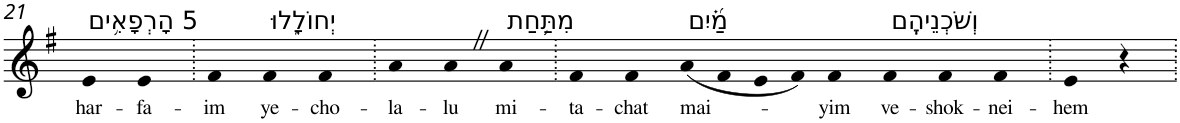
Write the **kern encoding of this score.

**kern	**text
*part1	*part1
*staff1	*staff1
*I"Piano	*
*I'Pno	*
!!LO:PB:g=z
*clefG2	*
*k[f#]	*
*G:	*
=21	=21
!LO:TX:a:t=5 הָרְפָאִ֥ים	!
!	!LO:LY:b
4e	har-
!	!LO:LY:b
4e	-fa-
=22.	=22.
!	!LO:LY:b
4f#	-im
!LO:TX:a:t=יְחוֹלָ֑לוּ	!
!	!LO:LY:b
4f#	ye-
!	!LO:LY:b
4f#	-cho-
=23.	=23.
!	!LO:LY:b
4a	-la-
!	!LO:LY:b
4aZ	-lu
!LO:TX:a:t=מִתַּ֥חַת	!
!	!LO:LY:b
4a	mi-
=24.	=24.
!	!LO:LY:b
4f#	-ta-
!	!LO:LY:b
4f#	-chat
!LO:TX:a:t=מַ֝֗יִם	!
!	!LO:LY:b
(8a	mai-
8f#	.
8e	.
8f#)	.
!	!LO:LY:b
4f#	-yim
!LO:TX:a:t=וְשֹׁכְנֵיהֶֽם	!
!	!LO:LY:b
4f#	ve-
!	!LO:LY:b
4f#	-shok-
!	!LO:LY:b
4f#	-nei-
=25.	=25.
!	!LO:LY:b
4e	-hem
4r	.
=.	=.
*-	*-
